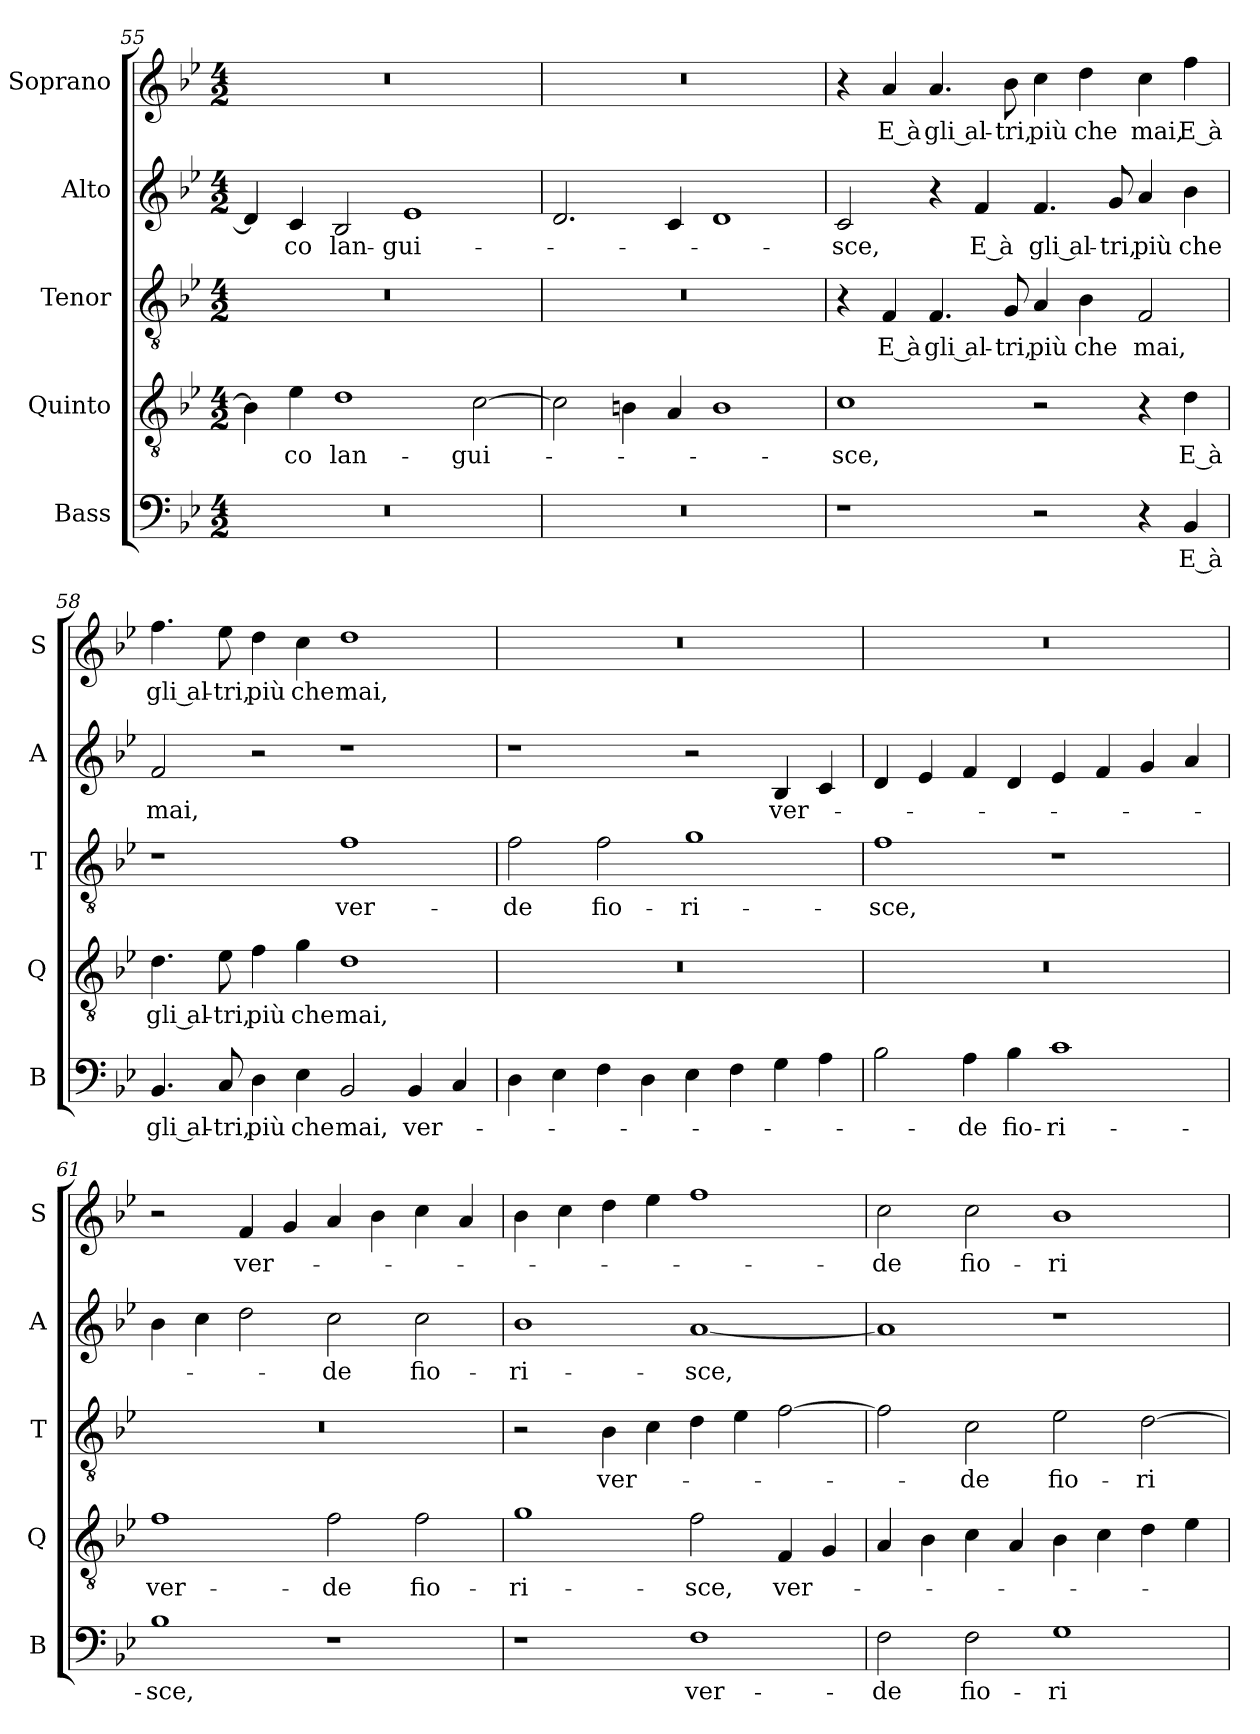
**kern	**text	**kern	**text	**kern	**text	**kern	**text	**kern	**text
*part5	*part5	*part4	*part4	*part3	*part3	*part2	*part2	*part1	*part1
*staff5	*staff5	*staff4	*staff4	*staff3	*staff3	*staff2	*staff2	*staff1	*staff1
*I"Bass	*	*I"Quinto	*	*I"Tenor	*	*I"Alto	*	*I"Soprano	*
*I'B	*	*I'Q	*	*I'T	*	*I'A	*	*I'S	*
*clefF4	*	*clefGv2	*	*clefGv2	*	*clefG2	*	*clefG2	*
*k[b-e-]	*	*k[b-e-]	*	*k[b-e-]	*	*k[b-e-]	*	*k[b-e-]	*
*B-:	*	*B-:	*	*B-:	*	*B-:	*	*B-:	*
*M4/2	*	*M4/2	*	*M4/2	*	*M4/2	*	*M4/2	*
=55	=55	=55	=55	=55	=55	=55	=55	=55	=55
0r	.	4B-\]	.	0r	.	4d/]	.	0r	.
!	!	!	!LO:LY:b	!	!	!	!LO:LY:b	!	!
.	.	4e-\	-co	.	.	4c/	-co	.	.
!	!	!	!LO:LY:b	!	!	!	!LO:LY:b	!	!
.	.	1d	lan-	.	.	2B-/	lan-	.	.
!	!	!	!	!	!	!	!LO:LY:b	!	!
.	.	.	.	.	.	1e-	-gui-	.	.
!	!	!	!LO:LY:b	!	!	!	!	!	!
.	.	[2c\	-gui-	.	.	.	.	.	.
=56	=56	=56	=56	=56	=56	=56	=56	=56	=56
0r	.	2c\]	.	0r	.	2.d/	.	0r	.
.	.	4Bn\	.	.	.	.	.	.	.
.	.	4A/	.	.	.	4c/	.	.	.
.	.	1B	.	.	.	1d	.	.	.
!!LO:PB:g=z
=57	=57	=57	=57	=57	=57	=57	=57	=57	=57
!	!	!	!LO:LY:b	!	!	!	!LO:LY:b	!	!
1r	.	1c	-sce,	4r	.	2c/	-sce,	4r	.
!	!	!	!	!	!LO:LY:b	!	!	!	!LO:LY:b
.	.	.	.	4F/	E à	.	.	4a/	E à
!	!	!	!	!	!LO:LY:b	!	!	!	!LO:LY:b
.	.	.	.	4.F/	gli al-	4r	.	4.a/	gli al-
!	!	!	!	!	!	!	!LO:LY:b	!	!
.	.	.	.	.	.	4f/	E à	.	.
!	!	!	!	!	!LO:LY:b	!	!	!	!LO:LY:b
.	.	.	.	8G/	-tri,	.	.	8b-\	-tri,
!	!	!	!	!	!LO:LY:b	!	!LO:LY:b	!	!LO:LY:b
2r	.	2r	.	4A/	più	4.f/	gli al-	4cc\	più
!	!	!	!	!	!LO:LY:b	!	!	!	!LO:LY:b
.	.	.	.	4B-\	che	.	.	4dd\	che
!	!	!	!	!	!	!	!LO:LY:b	!	!
.	.	.	.	.	.	8g/	-tri,	.	.
!	!	!	!	!	!LO:LY:b	!	!LO:LY:b	!	!LO:LY:b
4r	.	4r	.	2F/	mai,	4a/	più	4cc\	mai,
!	!LO:LY:b	!	!LO:LY:b	!	!	!	!LO:LY:b	!	!LO:LY:b
4BB-/	E à	4d\	E à	.	.	4b-\	che	4ff\	E à
=58	=58	=58	=58	=58	=58	=58	=58	=58	=58
!	!LO:LY:b	!	!LO:LY:b	!	!	!	!LO:LY:b	!	!LO:LY:b
4.BB-/	gli al-	4.d\	gli al-	1r	.	2f/	mai,	4.ff\	gli al-
!	!LO:LY:b	!	!LO:LY:b	!	!	!	!	!	!LO:LY:b
8C/	-tri,	8e-\	-tri,	.	.	.	.	8ee-\	-tri,
!	!LO:LY:b	!	!LO:LY:b	!	!	!	!	!	!LO:LY:b
4D\	più	4f\	più	.	.	2r	.	4dd\	più
!	!LO:LY:b	!	!LO:LY:b	!	!	!	!	!	!LO:LY:b
4E-\	che	4g\	che	.	.	.	.	4cc\	che
!	!LO:LY:b	!	!LO:LY:b	!	!LO:LY:b	!	!	!	!LO:LY:b
2BB-/	mai,	1d	mai,	1f	ver-	1r	.	1dd	mai,
!	!LO:LY:b	!	!	!	!	!	!	!	!
4BB-/	ver-	.	.	.	.	.	.	.	.
4C/	.	.	.	.	.	.	.	.	.
=59	=59	=59	=59	=59	=59	=59	=59	=59	=59
!	!	!	!	!	!LO:LY:b	!	!	!	!
4D\	.	0r	.	2f\	-de	1r	.	0r	.
4E-\	.	.	.	.	.	.	.	.	.
!	!	!	!	!	!LO:LY:b	!	!	!	!
4F\	.	.	.	2f\	fio-	.	.	.	.
4D\	.	.	.	.	.	.	.	.	.
!	!	!	!	!	!LO:LY:b	!	!	!	!
4E-\	.	.	.	1g	-ri-	2r	.	.	.
4F\	.	.	.	.	.	.	.	.	.
!	!	!	!	!	!	!	!LO:LY:b	!	!
4G\	.	.	.	.	.	4B-/	ver-	.	.
4A\	.	.	.	.	.	4c/	.	.	.
!!LO:PB:g=z
=60	=60	=60	=60	=60	=60	=60	=60	=60	=60
!	!	!	!	!	!LO:LY:b	!	!	!	!
2B-\	.	0r	.	1f	-sce,	4d/	.	0r	.
.	.	.	.	.	.	4e-/	.	.	.
!	!LO:LY:b	!	!	!	!	!	!	!	!
4A\	-de	.	.	.	.	4f/	.	.	.
!	!LO:LY:b	!	!	!	!	!	!	!	!
4B-\	fio-	.	.	.	.	4d/	.	.	.
!	!LO:LY:b	!	!	!	!	!	!	!	!
1c	-ri-	.	.	1r	.	4e-/	.	.	.
.	.	.	.	.	.	4f/	.	.	.
.	.	.	.	.	.	4g/	.	.	.
.	.	.	.	.	.	4a/	.	.	.
=61	=61	=61	=61	=61	=61	=61	=61	=61	=61
!	!LO:LY:b	!	!LO:LY:b	!	!	!	!	!	!
1B-	-sce,	1f	ver-	0r	.	4b-\	.	2r	.
.	.	.	.	.	.	4cc\	.	.	.
!	!	!	!	!	!	!	!	!	!LO:LY:b
.	.	.	.	.	.	2dd\	.	4f/	ver-
.	.	.	.	.	.	.	.	4g/	.
!	!	!	!LO:LY:b	!	!	!	!LO:LY:b	!	!
1r	.	2f\	-de	.	.	2cc\	-de	4a/	.
.	.	.	.	.	.	.	.	4b-\	.
!	!	!	!LO:LY:b	!	!	!	!LO:LY:b	!	!
.	.	2f\	fio-	.	.	2cc\	fio-	4cc\	.
.	.	.	.	.	.	.	.	4a/	.
=62	=62	=62	=62	=62	=62	=62	=62	=62	=62
!	!	!	!LO:LY:b	!	!	!	!LO:LY:b	!	!
1r	.	1g	-ri-	2r	.	1b-	-ri-	4b-\	.
.	.	.	.	.	.	.	.	4cc\	.
!	!	!	!	!	!LO:LY:b	!	!	!	!
.	.	.	.	4B-\	ver-	.	.	4dd\	.
.	.	.	.	4c\	.	.	.	4ee-\	.
!	!LO:LY:b	!	!LO:LY:b	!	!	!	!LO:LY:b	!	!
1F	ver-	2f\	-sce,	4d\	.	[1a	-sce,	1ff	.
.	.	.	.	4e-\	.	.	.	.	.
!	!	!	!LO:LY:b	!	!	!	!	!	!
.	.	4F/	ver-	[2f\	.	.	.	.	.
.	.	4G/	.	.	.	.	.	.	.
!!LO:LB:g=z
=63	=63	=63	=63	=63	=63	=63	=63	=63	=63
!	!LO:LY:b	!	!	!	!	!	!	!	!LO:LY:b
2F\	-de	4A/	.	2f\]	.	1a]	.	2cc\	-de
.	.	4B-\	.	.	.	.	.	.	.
!	!LO:LY:b	!	!	!	!LO:LY:b	!	!	!	!LO:LY:b
2F\	fio-	4c\	.	2c\	-de	.	.	2cc\	fio-
.	.	4A/	.	.	.	.	.	.	.
!	!LO:LY:b	!	!	!	!LO:LY:b	!	!	!	!LO:LY:b
1G	-ri-	4B-\	.	2e-\	fio-	1r	.	1b-	-ri-
.	.	4c\	.	.	.	.	.	.	.
!	!	!	!	!	!LO:LY:b	!	!	!	!
.	.	4d\	.	[2d\	-ri-	.	.	.	.
.	.	4e-\	.	.	.	.	.	.	.
=	=	=	=	=	=	=	=	=	=
*-	*-	*-	*-	*-	*-	*-	*-	*-	*-
